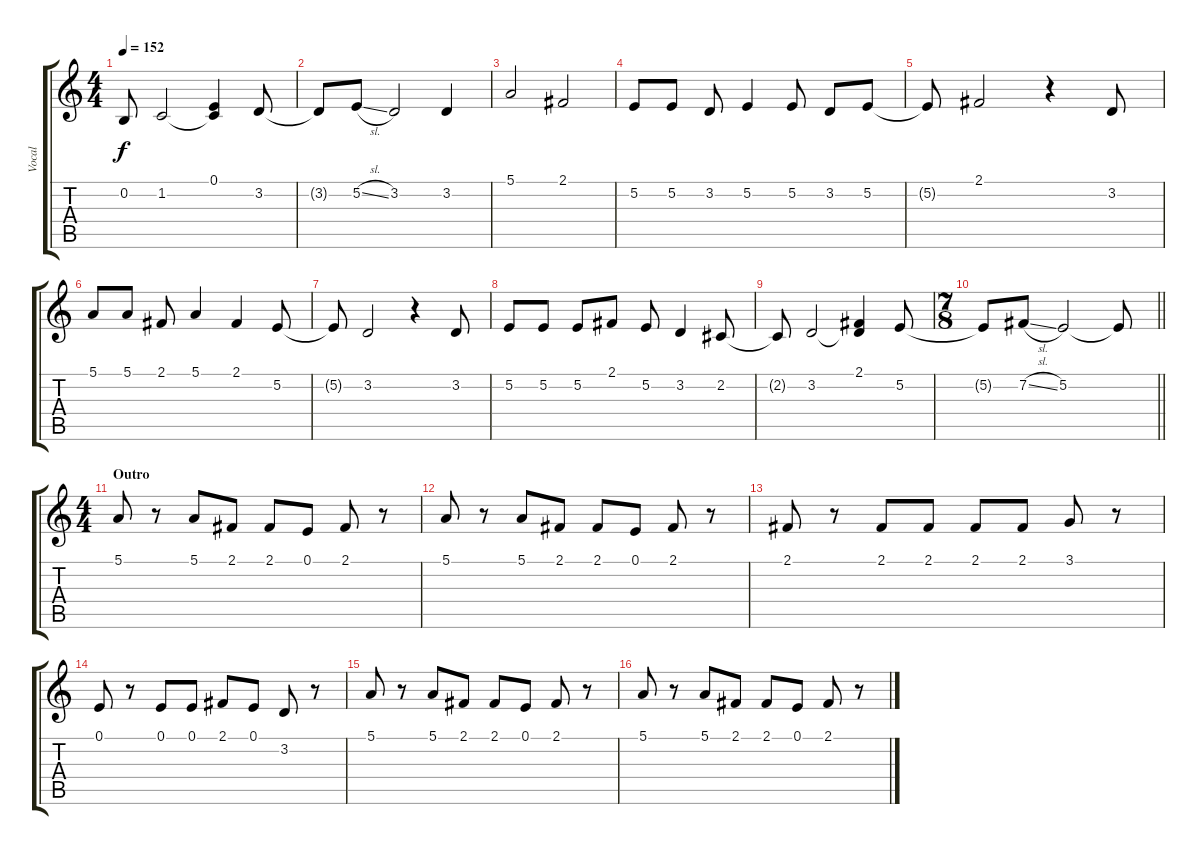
\track ("Vocal" "Vocal") {instrument lead6voice}
\staff {score tabs}
\tuning (E4 B3 G3 D3 A2 E2) {hide}
\ts (4 4)
\tempo 152
\clef g2
\ks c
0.2{t}.8{dy f} 1.2.2 (0.1 1.2{t}).4 3.2.8 |
3.2{t}.8 5.2{sl}.8 3.2.2 3.2.4 |
5.1.2 2.1.2 |
5.2.8 5.2.8 3.2.8 5.2.4 5.2.8 3.2.8 5.2.8 |
5.2{t}.8 2.1.2 r.4 3.2.8 |
5.1.8 5.1.8 2.1.8 5.1.4 2.1.4 5.2.8 |
5.2{t}.8 3.2.2 r.4 3.2.8 |
5.2.8 5.2.8 5.2.8 2.1.8 5.2.8 3.2.4 2.2.8 |
2.2{t}.8 3.2.2 (2.1 3.2{t}).4 5.2.8 |
\ts (7 8)
\barLineRight lightlight
5.2{t}.8 7.2{sl}.8 5.2.2 5.2{t}.8 |
\ts (4 4)
\section ("" "Outro")
5.1.8 r.8 5.1.8 2.1.8 2.1.8 0.1.8 2.1.8 r.8 |
5.1.8 r.8 5.1.8 2.1.8 2.1.8 0.1.8 2.1.8 r.8 |
2.1.8 r.8 2.1.8 2.1.8 2.1.8 2.1.8 3.1.8 r.8 |
0.1.8 r.8 0.1.8 0.1.8 2.1.8 0.1.8 3.2.8 r.8 |
5.1.8 r.8 5.1.8 2.1.8 2.1.8 0.1.8 2.1.8 r.8 |
5.1.8 r.8 5.1.8 2.1.8 2.1.8 0.1.8 2.1.8 r.8
